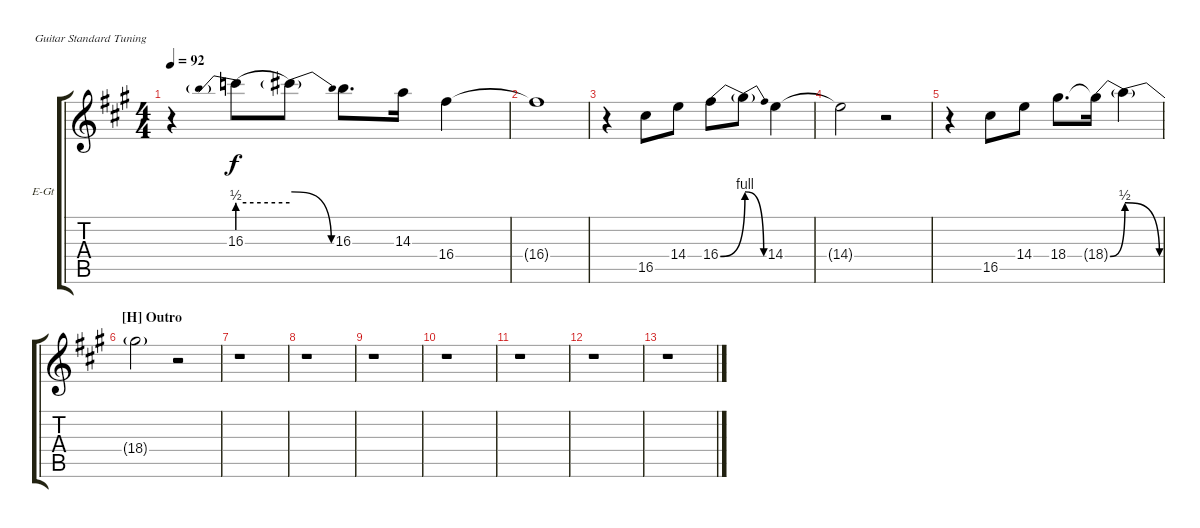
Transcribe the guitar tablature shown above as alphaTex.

\defaultSystemsLayout 4
\bracketExtendMode groupsimilarinstruments
\firstSystemTrackNameOrientation horizontal
\otherSystemsTrackNameOrientation horizontal
\track ("Jamie Cook (Guitar Two)" "E-Gt") {instrument overdrivenguitar}
\staff {score tabs}
\tuning (E4 B3 G3 D3 A2 E2)
\ts (4 4)
\tempo 92
\clef g2
\ks a
r.4{dy f} 16.3{be (prebend 0 2 60 2)}.8 16.3{be (release 0 4 15 0) t}.8 16.3.8{d} 14.3.16 16.4.4 |
16.4{t}.1 |
r.4 16.5.8 14.4.8 16.4{be (bend 0 0 15 4)}.8 16.4{be (release 0 4 15 0) t}.8 14.4.4 |
14.4{t}.2 r.2 |
r.4 16.5.8 14.4.8 18.4.8{d} 18.4{be (bend 0 0 16.8 2) t}.16 18.4{be (release 0 2 15 0) t}.4 |
\section ("H" "Outro")
18.4{t}.2 r.2 |
r.1 |
r.1 |
r.1 |
r.1 |
r.1 |
r.1 |
r.1
